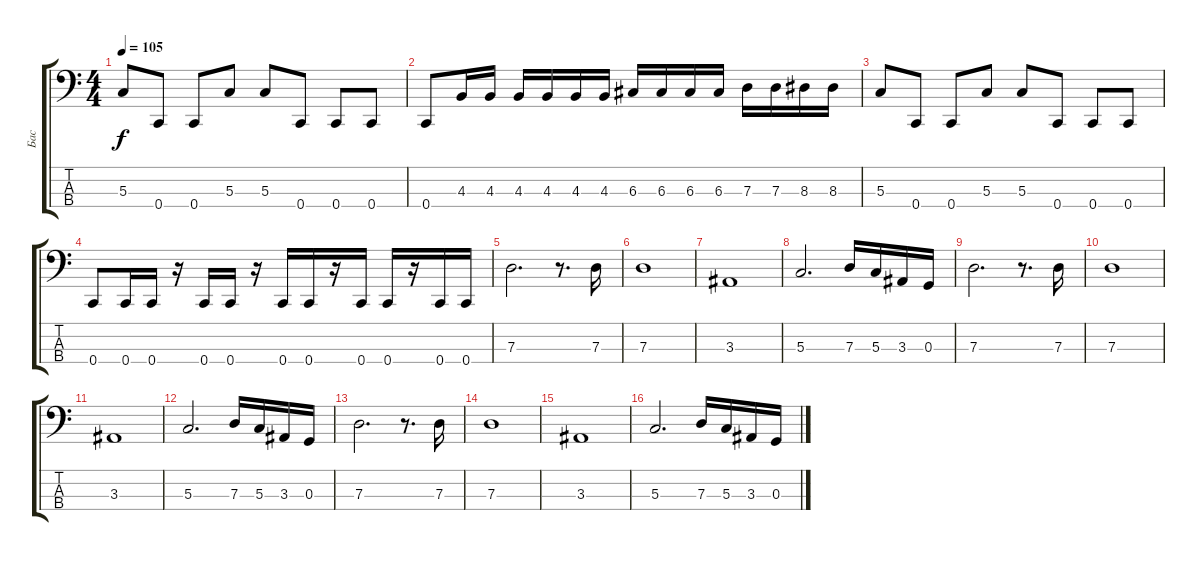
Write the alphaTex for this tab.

\track ("Бас" "Бас") {instrument electricbassfinger}
\staff {score tabs}
\tuning (F2 C2 G1 C1) {hide}
\ts (4 4)
\tempo 105
\clef f4
\ks c
5.3.8{dy f} 0.4.8 0.4.8 5.3.8 5.3.8 0.4.8 0.4.8 0.4.8 |
0.4.8 4.3.16 4.3.16 4.3.16 4.3.16 4.3.16 4.3.16 6.3.16 6.3.16 6.3.16 6.3.16 7.3.16 7.3.16 8.3.16 8.3.16 |
5.3.8 0.4.8 0.4.8 5.3.8 5.3.8 0.4.8 0.4.8 0.4.8 |
0.4.8 0.4.16 0.4.16 r.16 0.4.16 0.4.16 r.16 0.4.16 0.4.16 r.16 0.4.16 0.4.16 r.16 0.4.16 0.4.16 |
7.3.2{d} r.8{d} 7.3.16 |
7.3.1 |
3.3.1 |
5.3.2{d} 7.3.16 5.3.16 3.3.16 0.3.16 |
7.3.2{d} r.8{d} 7.3.16 |
7.3.1 |
3.3.1 |
5.3.2{d} 7.3.16 5.3.16 3.3.16 0.3.16 |
7.3.2{d} r.8{d} 7.3.16 |
7.3.1 |
3.3.1 |
5.3.2{d} 7.3.16 5.3.16 3.3.16 0.3.16
